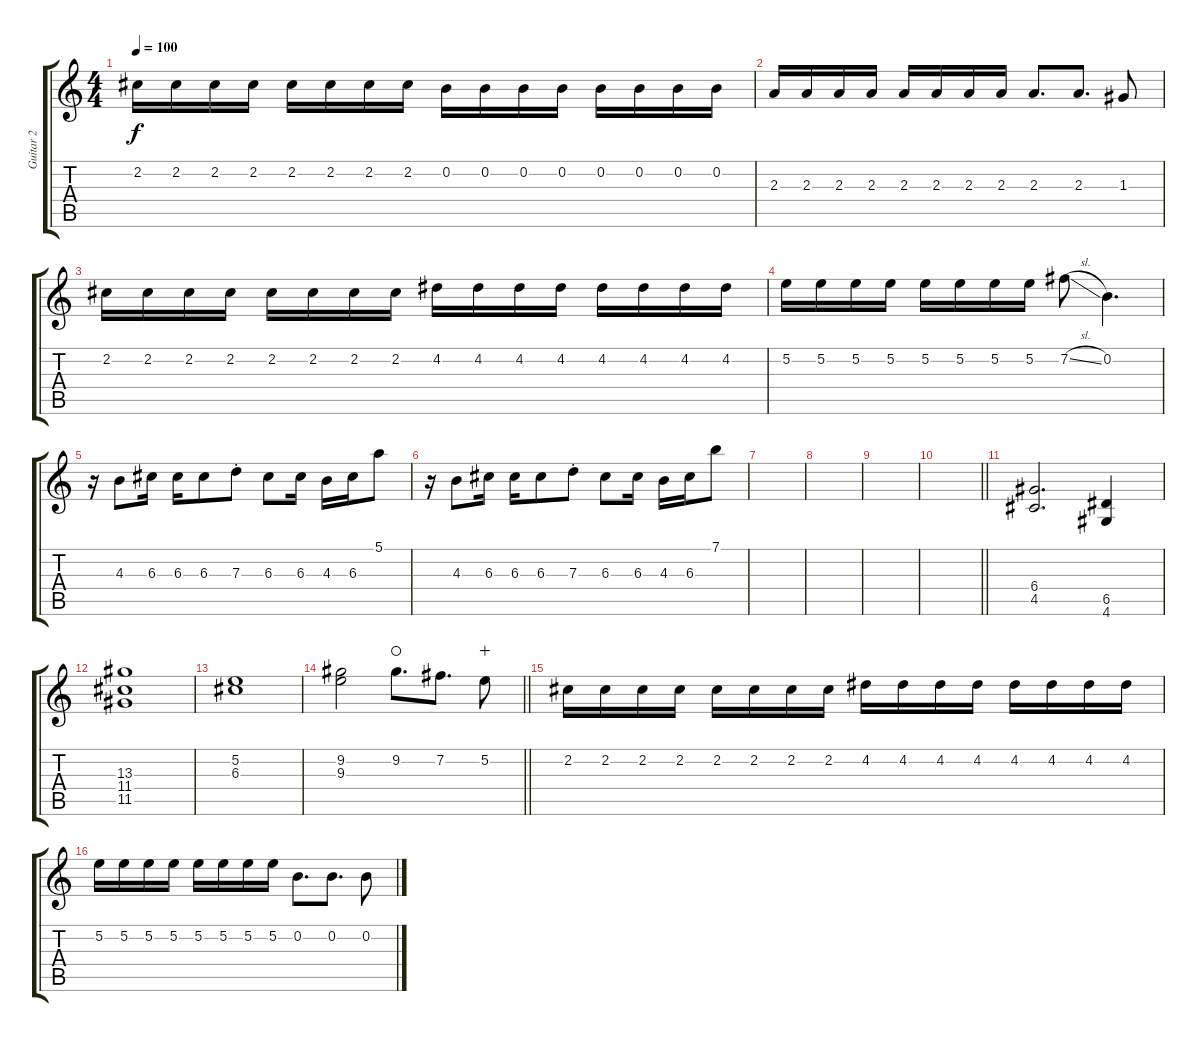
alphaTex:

\track ("Guitar 2" "Guitar 2") {instrument overdrivenguitar}
\staff {score tabs}
\tuning (E4 B3 G3 D3 A2 E2) {hide}
\ts (4 4)
\tempo 100
\clef g2
\ks c
2.2.16{dy f} 2.2.16 2.2.16 2.2.16 2.2.16 2.2.16 2.2.16 2.2.16 0.2.16 0.2.16 0.2.16 0.2.16 0.2.16 0.2.16 0.2.16 0.2.16 |
2.3.16 2.3.16 2.3.16 2.3.16 2.3.16 2.3.16 2.3.16 2.3.16 2.3.8{d} 2.3.8{d} 1.3.8 |
2.2.16 2.2.16 2.2.16 2.2.16 2.2.16 2.2.16 2.2.16 2.2.16 4.2.16 4.2.16 4.2.16 4.2.16 4.2.16 4.2.16 4.2.16 4.2.16 |
5.2.16 5.2.16 5.2.16 5.2.16 5.2.16 5.2.16 5.2.16 5.2.16 7.2{sl}.8 0.2.4{d} |
r.16 4.3.8 6.3.16 6.3.16 6.3.8 7.3{st}.8 6.3.8 6.3.16 4.3.16 6.3.16 5.1.8 |
r.16 4.3.8 6.3.16 6.3.16 6.3.8 7.3{st}.8 6.3.8 6.3.16 4.3.16 6.3.16 7.1.8 |
|
|
|
\barLineRight lightlight
|
(6.4 4.5).2{d} (6.5 4.6).4 |
(13.3 11.4 11.5).1 |
(5.2 6.3).1 |
\barLineRight lightlight
(9.2 9.3).2 9.2.8{d waho} 7.2.8{d} 5.2.8{wahc} |
2.2.16 2.2.16 2.2.16 2.2.16 2.2.16 2.2.16 2.2.16 2.2.16 4.2.16 4.2.16 4.2.16 4.2.16 4.2.16 4.2.16 4.2.16 4.2.16 |
5.2.16 5.2.16 5.2.16 5.2.16 5.2.16 5.2.16 5.2.16 5.2.16 0.2.8{d} 0.2.8{d} 0.2.8
